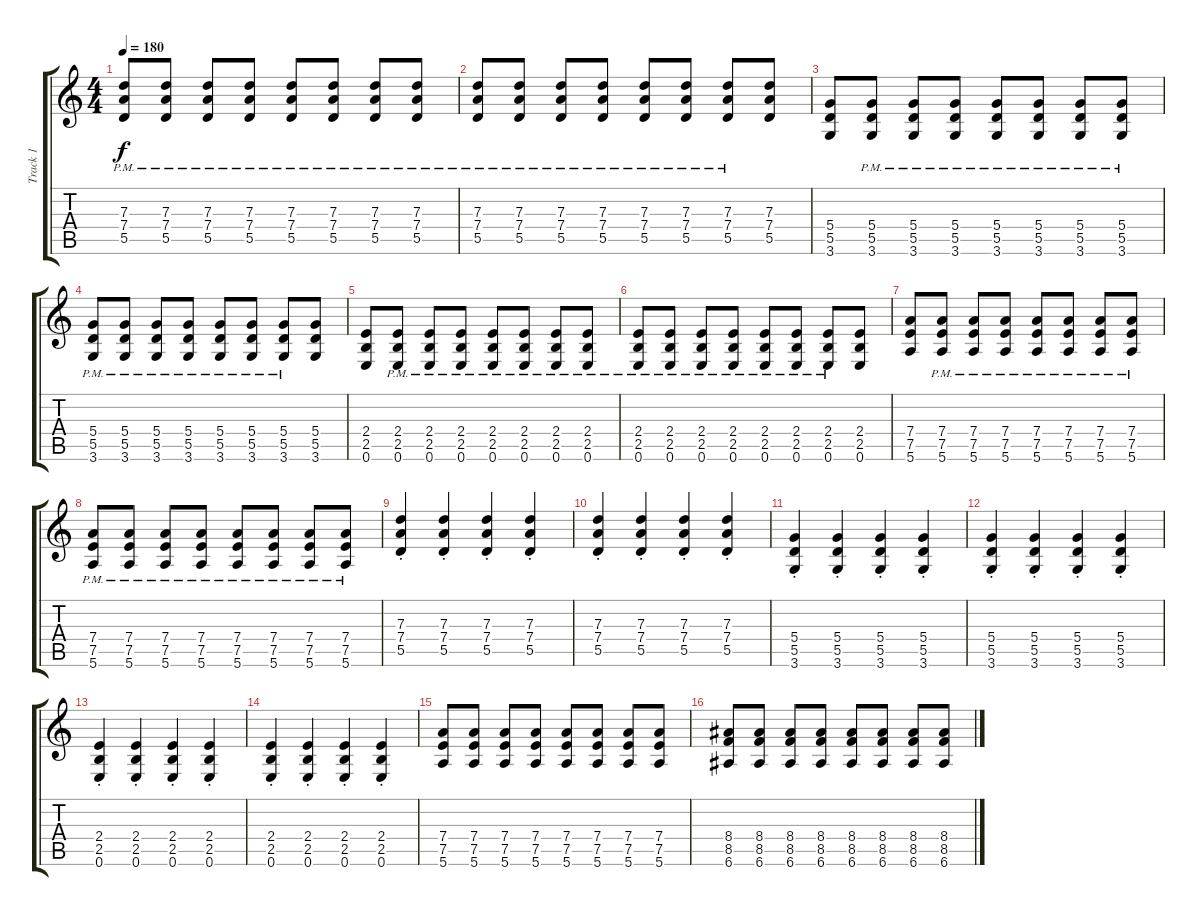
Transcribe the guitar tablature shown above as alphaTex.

\track ("Track 1" "Track 1") {instrument overdrivenguitar}
\staff {score tabs}
\tuning (E4 B3 G3 D3 A2 E2) {hide}
\ts (4 4)
\tempo 180
\clef g2
\ks c
(7.3{pm} 7.4{pm} 5.5{pm}).8{dy f} (7.3{pm} 7.4{pm} 5.5{pm}).8 (7.3{pm} 7.4{pm} 5.5{pm}).8 (7.3{pm} 7.4{pm} 5.5{pm}).8 (7.3{pm} 7.4{pm} 5.5{pm}).8 (7.3{pm} 7.4{pm} 5.5{pm}).8 (7.3{pm} 7.4{pm} 5.5{pm}).8 (7.3{pm} 7.4{pm} 5.5{pm}).8 |
(7.3{pm} 7.4{pm} 5.5{pm}).8 (7.3{pm} 7.4{pm} 5.5{pm}).8 (7.3{pm} 7.4{pm} 5.5{pm}).8 (7.3{pm} 7.4{pm} 5.5{pm}).8 (7.3{pm} 7.4{pm} 5.5{pm}).8 (7.3{pm} 7.4{pm} 5.5{pm}).8 (7.3{pm} 7.4{pm} 5.5{pm}).8 (7.3 7.4 5.5).8 |
(5.4 5.5 3.6).8 (5.4{pm} 5.5{pm} 3.6{pm}).8 (5.4{pm} 5.5{pm} 3.6{pm}).8 (5.4{pm} 5.5{pm} 3.6{pm}).8 (5.4{pm} 5.5{pm} 3.6{pm}).8 (5.4{pm} 5.5{pm} 3.6{pm}).8 (5.4{pm} 5.5{pm} 3.6{pm}).8 (5.4{pm} 5.5{pm} 3.6{pm}).8 |
(5.4{pm} 5.5{pm} 3.6{pm}).8 (5.4{pm} 5.5{pm} 3.6{pm}).8 (5.4{pm} 5.5{pm} 3.6{pm}).8 (5.4{pm} 5.5{pm} 3.6{pm}).8 (5.4{pm} 5.5{pm} 3.6{pm}).8 (5.4{pm} 5.5{pm} 3.6{pm}).8 (5.4{pm} 5.5{pm} 3.6{pm}).8 (5.4 5.5 3.6).8 |
(2.4 2.5 0.6).8 (2.4{pm} 2.5{pm} 0.6{pm}).8 (2.4{pm} 2.5{pm} 0.6{pm}).8 (2.4{pm} 2.5{pm} 0.6{pm}).8 (2.4{pm} 2.5{pm} 0.6{pm}).8 (2.4{pm} 2.5{pm} 0.6{pm}).8 (2.4{pm} 2.5{pm} 0.6{pm}).8 (2.4{pm} 2.5{pm} 0.6{pm}).8 |
(2.4{pm} 2.5{pm} 0.6{pm}).8 (2.4{pm} 2.5{pm} 0.6{pm}).8 (2.4{pm} 2.5{pm} 0.6{pm}).8 (2.4{pm} 2.5{pm} 0.6{pm}).8 (2.4{pm} 2.5{pm} 0.6{pm}).8 (2.4{pm} 2.5{pm} 0.6{pm}).8 (2.4{pm} 2.5{pm} 0.6{pm}).8 (2.4 2.5 0.6).8 |
(7.4 7.5 5.6).8 (7.4{pm} 7.5{pm} 5.6{pm}).8 (7.4{pm} 7.5{pm} 5.6{pm}).8 (7.4{pm} 7.5{pm} 5.6{pm}).8 (7.4{pm} 7.5{pm} 5.6{pm}).8 (7.4{pm} 7.5{pm} 5.6{pm}).8 (7.4{pm} 7.5{pm} 5.6{pm}).8 (7.4{pm} 7.5{pm} 5.6{pm}).8 |
(7.4{pm} 7.5{pm} 5.6{pm}).8 (7.4{pm} 7.5{pm} 5.6{pm}).8 (7.4{pm} 7.5{pm} 5.6{pm}).8 (7.4{pm} 7.5{pm} 5.6{pm}).8 (7.4{pm} 7.5{pm} 5.6{pm}).8 (7.4{pm} 7.5{pm} 5.6{pm}).8 (7.4{pm} 7.5{pm} 5.6{pm}).8 (7.4{pm} 7.5{pm} 5.6{pm}).8 |
(7.3{st} 7.4{st} 5.5{st}).4 (7.3{st} 7.4{st} 5.5{st}).4 (7.3{st} 7.4{st} 5.5{st}).4 (7.3{st} 7.4{st} 5.5{st}).4 |
(7.3{st} 7.4{st} 5.5{st}).4 (7.3{st} 7.4{st} 5.5{st}).4 (7.3{st} 7.4{st} 5.5{st}).4 (7.3{st} 7.4{st} 5.5{st}).4 |
(5.4{st} 5.5{st} 3.6{st}).4 (5.4{st} 5.5{st} 3.6{st}).4 (5.4{st} 5.5{st} 3.6{st}).4 (5.4{st} 5.5{st} 3.6{st}).4 |
(5.4{st} 5.5{st} 3.6{st}).4 (5.4{st} 5.5{st} 3.6{st}).4 (5.4{st} 5.5{st} 3.6{st}).4 (5.4{st} 5.5{st} 3.6{st}).4 |
(2.4{st} 2.5{st} 0.6{st}).4 (2.4{st} 2.5{st} 0.6{st}).4 (2.4{st} 2.5{st} 0.6{st}).4 (2.4{st} 2.5{st} 0.6{st}).4 |
(2.4{st} 2.5{st} 0.6{st}).4 (2.4{st} 2.5{st} 0.6{st}).4 (2.4{st} 2.5{st} 0.6{st}).4 (2.4{st} 2.5{st} 0.6{st}).4 |
(7.4 7.5 5.6).8 (7.4 7.5 5.6).8 (7.4 7.5 5.6).8 (7.4 7.5 5.6).8 (7.4 7.5 5.6).8 (7.4 7.5 5.6).8 (7.4 7.5 5.6).8 (7.4 7.5 5.6).8 |
(8.4 8.5 6.6).8 (8.4 8.5 6.6).8 (8.4 8.5 6.6).8 (8.4 8.5 6.6).8 (8.4 8.5 6.6).8 (8.4 8.5 6.6).8 (8.4 8.5 6.6).8 (8.4 8.5 6.6).8
